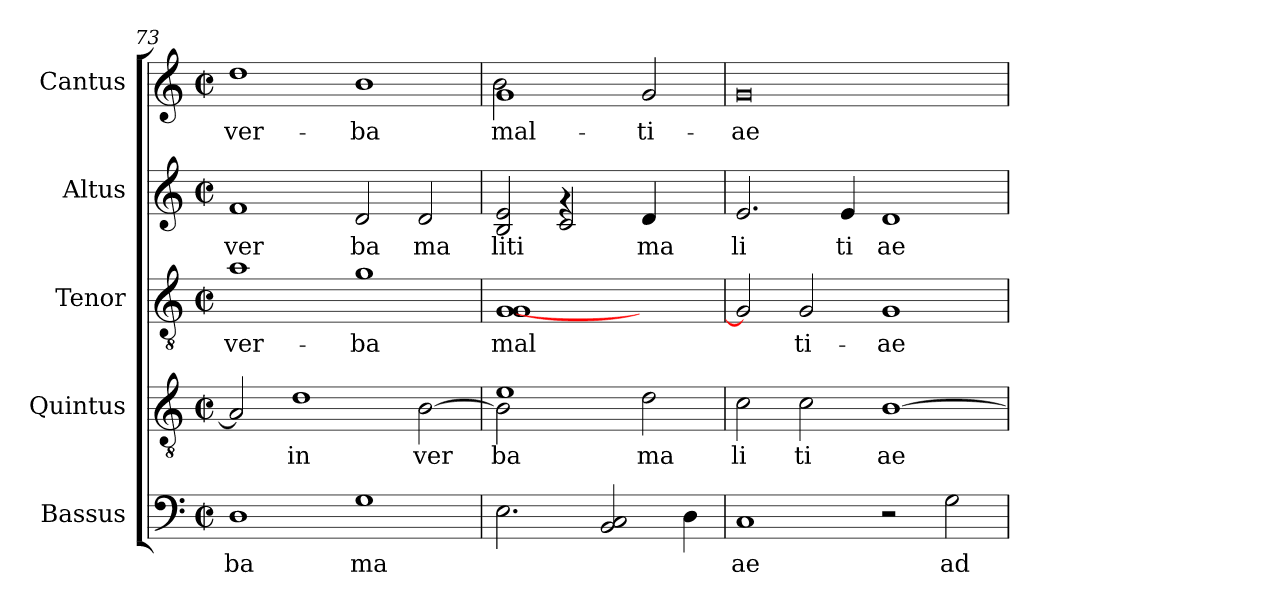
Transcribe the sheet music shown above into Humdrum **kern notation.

**kern	**text	**kern	**text	**kern	**text	**kern	**text	**kern	**text
*part5	*part5	*part4	*part4	*part3	*part3	*part2	*part2	*part1	*part1
*staff5	*staff5	*staff4	*staff4	*staff3	*staff3	*staff2	*staff2	*staff1	*staff1
*I"Bassus	*	*I"Quintus	*	*I"Tenor	*	*I"Altus	*	*I"Cantus	*
*I'Bassus	*	*I'Quintus	*	*I'Tenor	*	*I'Altus	*	*I'Cantus	*
*clefF4	*	*clefGv2	*	*clefGv2	*	*clefG2	*	*clefG2	*
*k[]	*	*k[]	*	*k[]	*	*k[]	*	*k[]	*
*C:	*	*C:	*	*C:	*	*C:	*	*C:	*
*M2/2	*	*M2/2	*	*M2/2	*	*M2/2	*	*M2/2	*
*met(c|)	*	*met(c|)	*	*met(c|)	*	*met(c|)	*	*met(c|)	*
=73	=73	=73	=73	=73	=73	=73	=73	=73	=73
!	!LO:LY:b:cj	!	!LO:LY:b:cj	!	!LO:LY:b:cj	!	!LO:LY:b:cj	!	!LO:LY:b:cj
1D	ba	2A/]	.	1a	ver-	1f	ver	1dd	ver-
!	!	!	!LO:LY:b:cj	!	!	!	!	!	!
.	.	1d	in	.	.	.	.	.	.
!	!LO:LY:b:cj	!	!	!	!LO:LY:b:cj	!	!LO:LY:b:cj	!	!LO:LY:b:cj
1G	ma	.	.	1g	-ba	2d/	ba	1b	-ba
!	!	!	!LO:LY:b:cj	!	!	!	!LO:LY:b:cj	!	!
.	.	[>2B\	ver	.	.	2d/	ma	.	.
=74	=74	=74	=74	=74	=74	=74	=74	=74	=74
*	*	*^	*	*	*	*	*	*	*
!	!	!	!	!LO:LY:b:cj	!	!LO:LY:b:cj	!	!LO:LY:b:cj	!	!LO:LY:b:cj
*	*	*	*	*	*	*	*^	*	*^	*
2.E\	.	1e	2B\]	ba	[>1G 1G	mal-	2e/ 2B/	2ryy	liti	1g	2b\	mal-
.	.	.	1ryy	.	.	.	2c/	4rf	.	.	1ryy	.
2C/ 2BB/	.	.	.	.	.	.	.	4ryy	.	.	.	.
!	!	!	!	!LO:LY:b:cj	!	!	!	!	!LO:LY:b:cj	!	!	!LO:LY:b:cj
.	.	2d\	.	ma	2ryy	.	4d/	2ryy	ma	2g/	.	-ti-
!	!LO:LY:b:cj	!	!	!	!	!	!	!	!	!	!	!
4D\	.	.	.	.	.	.	4ryy	.	.	.	.	.
*	*	*	*	*	*	*	*v	*v	*	*	*	*
*	*	*v	*v	*	*	*	*	*	*v	*v	*
!!LO:PB:g=z
=75	=75	=75	=75	=75	=75	=75	=75	=75	=75
!	!LO:LY:b:cj	!	!LO:LY:b:cj	!	!LO:LY:b:cj	!	!LO:LY:b:cj	!	!LO:LY:b:cj
1C	ae	2c\	li	2G/]	--	2.e/	li	0g	-ae
!	!	!	!LO:LY:b:cj	!	!LO:LY:b:cj	!	!	!	!
.	.	2c\	ti	2G/	-ti-	.	.	.	.
!	!	!	!	!	!	!	!LO:LY:b:cj	!	!
.	.	.	.	.	.	4e/	ti	.	.
!	!	!	!LO:LY:b:cj	!	!LO:LY:b:cj	!	!LO:LY:b:cj	!	!
2r	.	[>1B	ae	1G	-ae	1d	ae	.	.
!	!LO:LY:b:cj	!	!	!	!	!	!	!	!
2G\	ad	.	.	.	.	.	.	.	.
=	=	=	=	=	=	=	=	=	=
*-	*-	*-	*-	*-	*-	*-	*-	*-	*-
